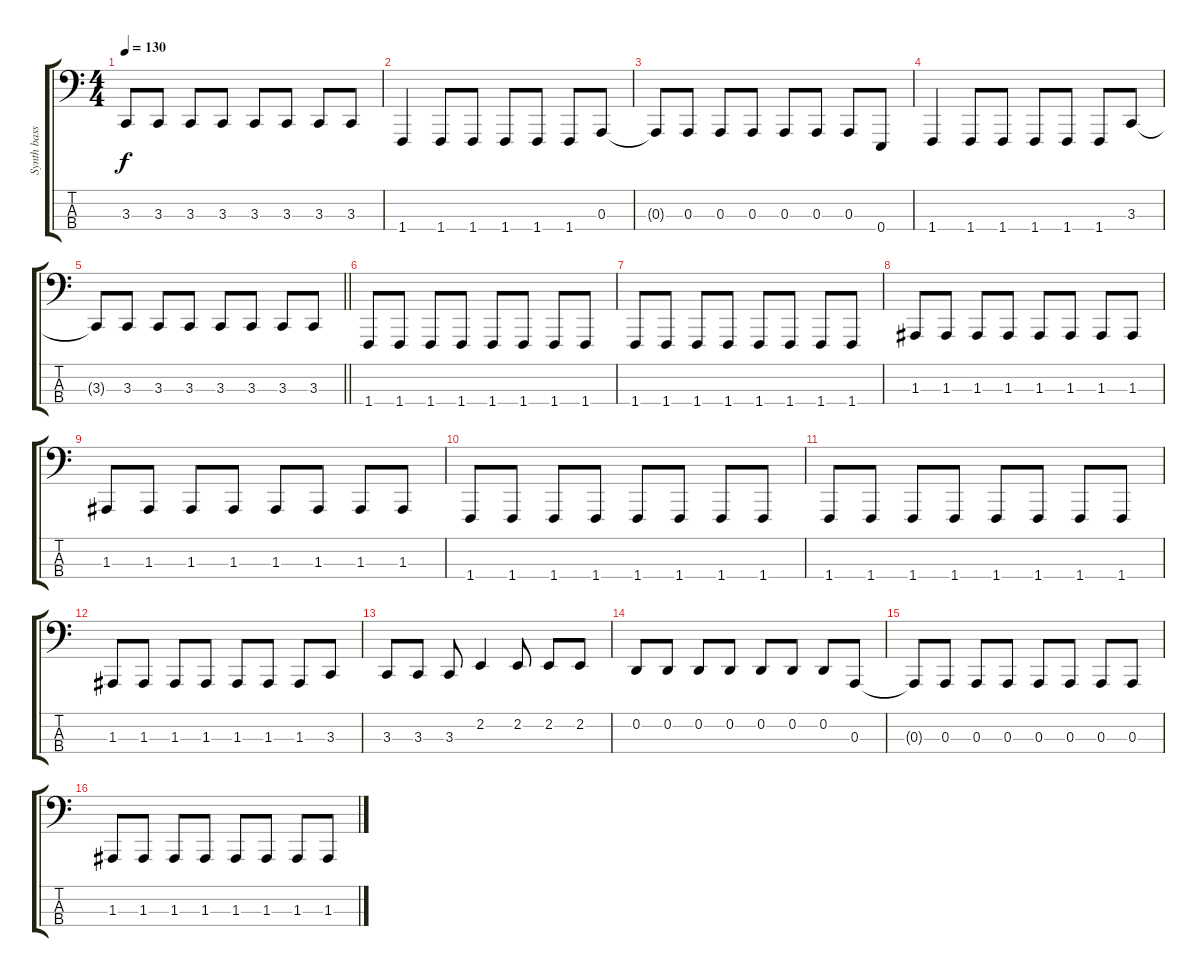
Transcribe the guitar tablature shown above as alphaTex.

\track ("Synth bass" "Synth bass") {instrument lead8bassandlead}
\staff {score tabs}
\tuning (G2 D2 A1 E1) {hide}
\ts (4 4)
\tempo 130
\clef f4
\ks c
3.3{t}.8{dy f} 3.3.8 3.3.8 3.3.8 3.3.8 3.3.8 3.3.8 3.3.8 |
1.4.4 1.4.8 1.4.8 1.4.8 1.4.8 1.4.8 0.3.8 |
0.3{t}.8 0.3.8 0.3.8 0.3.8 0.3.8 0.3.8 0.3.8 0.4.8 |
1.4.4 1.4.8 1.4.8 1.4.8 1.4.8 1.4.8 3.3.8 |
\barLineRight lightlight
3.3{t}.8 3.3.8 3.3.8 3.3.8 3.3.8 3.3.8 3.3.8 3.3.8 |
1.4.8 1.4.8 1.4.8 1.4.8 1.4.8 1.4.8 1.4.8 1.4.8 |
1.4.8 1.4.8 1.4.8 1.4.8 1.4.8 1.4.8 1.4.8 1.4.8 |
1.3.8 1.3.8 1.3.8 1.3.8 1.3.8 1.3.8 1.3.8 1.3.8 |
1.3.8 1.3.8 1.3.8 1.3.8 1.3.8 1.3.8 1.3.8 1.3.8 |
1.4.8 1.4.8 1.4.8 1.4.8 1.4.8 1.4.8 1.4.8 1.4.8 |
1.4.8 1.4.8 1.4.8 1.4.8 1.4.8 1.4.8 1.4.8 1.4.8 |
1.3.8 1.3.8 1.3.8 1.3.8 1.3.8 1.3.8 1.3.8 3.3.8 |
3.3.8 3.3.8 3.3.8 2.2.4 2.2.8 2.2.8 2.2.8 |
0.2.8 0.2.8 0.2.8 0.2.8 0.2.8 0.2.8 0.2.8 0.3.8 |
0.3{t}.8 0.3.8 0.3.8 0.3.8 0.3.8 0.3.8 0.3.8 0.3.8 |
1.3.8 1.3.8 1.3.8 1.3.8 1.3.8 1.3.8 1.3.8 1.3.8
